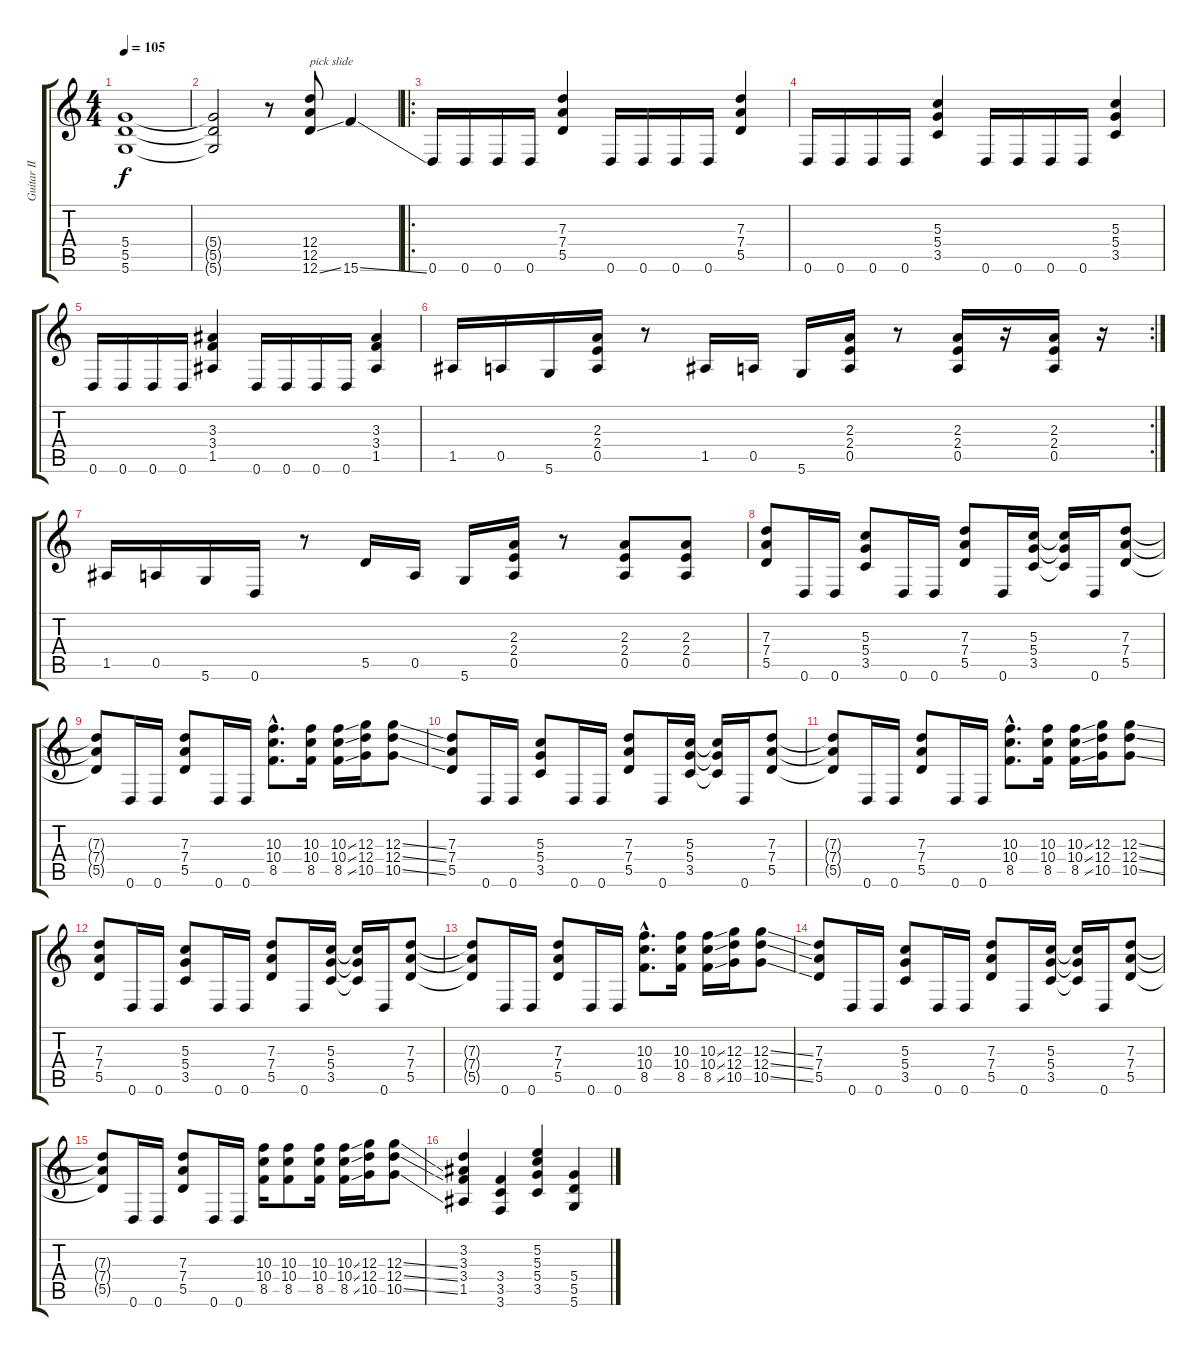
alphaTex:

\track ("Guitar II" "Guitar II") {instrument distortionguitar}
\staff {score tabs}
\tuning (E4 B3 G3 D3 A2 D2) {hide}
\ts (4 4)
\tempo 105
\clef g2
\ks c
(5.4{t} 5.5{t} 5.6{t}).1{dy f} |
(5.4{t} 5.5{t} 5.6{t}).2 r.8 (12.4 12.5 12.6{ss}).8{txt "pick slide"} 15.6{ss}.4 |
\ro
0.6.16 0.6.16 0.6.16 0.6.16 (7.3 7.4 5.5).4 0.6.16 0.6.16 0.6.16 0.6.16 (7.3 7.4 5.5).4 |
0.6.16 0.6.16 0.6.16 0.6.16 (5.3 5.4 3.5).4 0.6.16 0.6.16 0.6.16 0.6.16 (5.3 5.4 3.5).4 |
0.6.16 0.6.16 0.6.16 0.6.16 (3.3 3.4 1.5).4 0.6.16 0.6.16 0.6.16 0.6.16 (3.3 3.4 1.5).4 |
\rc 2
1.5.16 0.5.16 5.6.16 (2.3 2.4 0.5).16 r.8 1.5.16 0.5.16 5.6.16 (2.3 2.4 0.5).16 r.8 (2.3 2.4 0.5).16 r.16 (2.3 2.4 0.5).16 r.16 |
1.5.16 0.5.16 5.6.16 0.6.16 r.8 5.5.16 0.5.16 5.6.16 (2.3 2.4 0.5).16 r.8 (2.3 2.4 0.5).8 (2.3 2.4 0.5).8 |
(7.3 7.4 5.5).8 0.6.16 0.6.16 (5.3 5.4 3.5).8 0.6.16 0.6.16 (7.3 7.4 5.5).8 0.6.16 (5.3 5.4 3.5).16 (5.3{t} 5.4{t} 3.5{t}).16 0.6.16 (7.3 7.4 5.5).8 |
(7.3{t} 7.4{t} 5.5{t}).8 0.6.16 0.6.16 (7.3 7.4 5.5).8 0.6.16 0.6.16 (10.3{hac} 10.4{hac} 8.5{hac}).8{d} (10.3 10.4 8.5).16 (10.3{ss} 10.4{ss} 8.5{ss}).16 (12.3 12.4 10.5).16 (12.3{ss} 12.4{ss} 10.5{ss}).8 |
(7.3 7.4 5.5).8 0.6.16 0.6.16 (5.3 5.4 3.5).8 0.6.16 0.6.16 (7.3 7.4 5.5).8 0.6.16 (5.3 5.4 3.5).16 (5.3{t} 5.4{t} 3.5{t}).16 0.6.16 (7.3 7.4 5.5).8 |
(7.3{t} 7.4{t} 5.5{t}).8 0.6.16 0.6.16 (7.3 7.4 5.5).8 0.6.16 0.6.16 (10.3{hac} 10.4{hac} 8.5{hac}).8{d} (10.3 10.4 8.5).16 (10.3{ss} 10.4{ss} 8.5{ss}).16 (12.3 12.4 10.5).16 (12.3{ss} 12.4{ss} 10.5{ss}).8 |
(7.3 7.4 5.5).8 0.6.16 0.6.16 (5.3 5.4 3.5).8 0.6.16 0.6.16 (7.3 7.4 5.5).8 0.6.16 (5.3 5.4 3.5).16 (5.3{t} 5.4{t} 3.5{t}).16 0.6.16 (7.3 7.4 5.5).8 |
(7.3{t} 7.4{t} 5.5{t}).8 0.6.16 0.6.16 (7.3 7.4 5.5).8 0.6.16 0.6.16 (10.3{hac} 10.4{hac} 8.5{hac}).8{d} (10.3 10.4 8.5).16 (10.3{ss} 10.4{ss} 8.5{ss}).16 (12.3 12.4 10.5).16 (12.3{ss} 12.4{ss} 10.5{ss}).8 |
(7.3 7.4 5.5).8 0.6.16 0.6.16 (5.3 5.4 3.5).8 0.6.16 0.6.16 (7.3 7.4 5.5).8 0.6.16 (5.3 5.4 3.5).16 (5.3{t} 5.4{t} 3.5{t}).16 0.6.16 (7.3 7.4 5.5).8 |
(7.3{t} 7.4{t} 5.5{t}).8 0.6.16 0.6.16 (7.3 7.4 5.5).8 0.6.16 0.6.16 (10.3 10.4 8.5).16 (10.3 10.4 8.5).8 (10.3 10.4 8.5).16 (10.3{ss} 10.4{ss} 8.5{ss}).16 (12.3 12.4 10.5).16 (12.3{ss} 12.4{ss} 10.5{ss}).8 |
(3.2 3.3 3.4 1.5).4 (3.4 3.5 3.6).4 (5.2 5.3 5.4 3.5).4 (5.4 5.5 5.6).4
